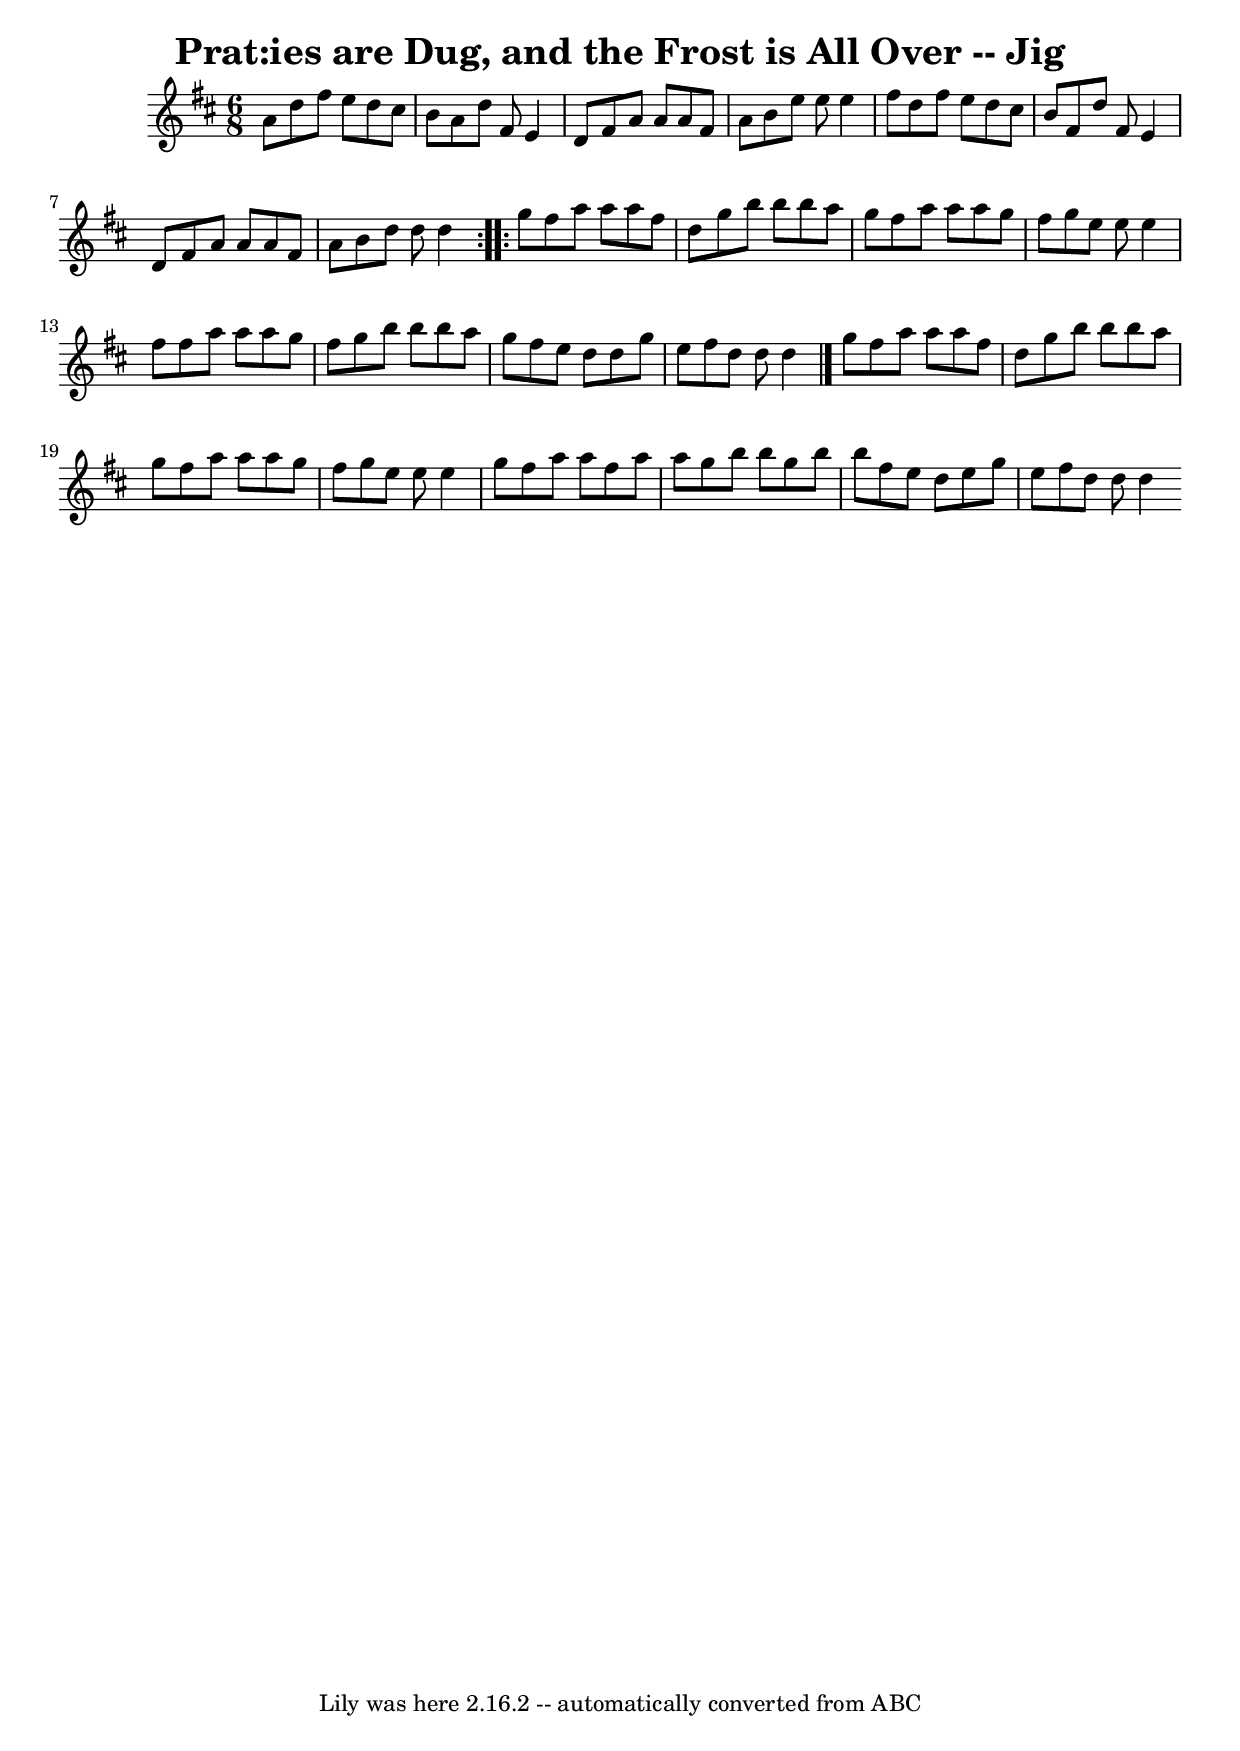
\version "2.16.2"
\include "Mammoth.ily"
\header {
  %% book = "Ryan's Mammoth Collection"
  crossRefNumber = "1"
  footnotes = "\\\\111 621"
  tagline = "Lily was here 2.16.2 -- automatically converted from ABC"
  title = "Prat:ies are Dug, and the Frost is All Over -- Jig"

}
voicedefault =  {



  \repeat volta 2 {

    \time 6/8 
    \key d \major     a'8   |
    d''8 fis''8 e''8 d''8         cis''8 b'8     |
    a'8 d''8 fis'8 e'4 d'8    |
         fis'8 a'8 a'8 a'8 fis'8 a'8     |
    b'8 e''8 e''8         e''4 fis''8     |
    d''8 fis''8 e''8 d''8 cis''8 b'8   |
    fis'8 d''8 fis'8 e'4 d'8    |
    fis'8 a'8         a'8 a'8 fis'8 a'8     |
    b'8 d''8 d''8 d''4  
  }     

  \repeat volta 2 {     g''8   |
    fis''8 a''8 a''8 a''8 fis''8      d''8     |
    g''8 b''8 b''8 b''8 a''8 g''8    |
         fis''8 a''8 a''8 a''8 g''8 fis''8     |
    g''8 e''8         e''8 e''4 fis''8     |
    fis''8 a''8 a''8 a''8 g''8        fis''8     |
    g''8 b''8 b''8 b''8 a''8 g''8    |
         fis''8 e''8 d''8 d''8 g''8 e''8     |
    fis''8 d''8         d''8 d''4  \bar "|." g''8   |
    fis''8 a''8 a''8 a''8        fis''8 d''8     |
    g''8 b''8 b''8 b''8 a''8 g''8     |
    fis''8 a''8 a''8 a''8 g''8 fis''8    |
    g''8       e''8 e''8 e''4 g''8     |
    fis''8 a''8 a''8 fis''8      a''8 a''8     |
    g''8 b''8 b''8 g''8 b''8 b''8     |
    fis''8 e''8 d''8 e''8 g''8 e''8    |
    fis''8       d''8 d''8 d''4  \bar " |."   
  }

}

\score{
  <<

    \context Staff="default"
    {
      \voicedefault 
      
    }

  >>
  \layout {
    
  }
  \midi {
  }

}
